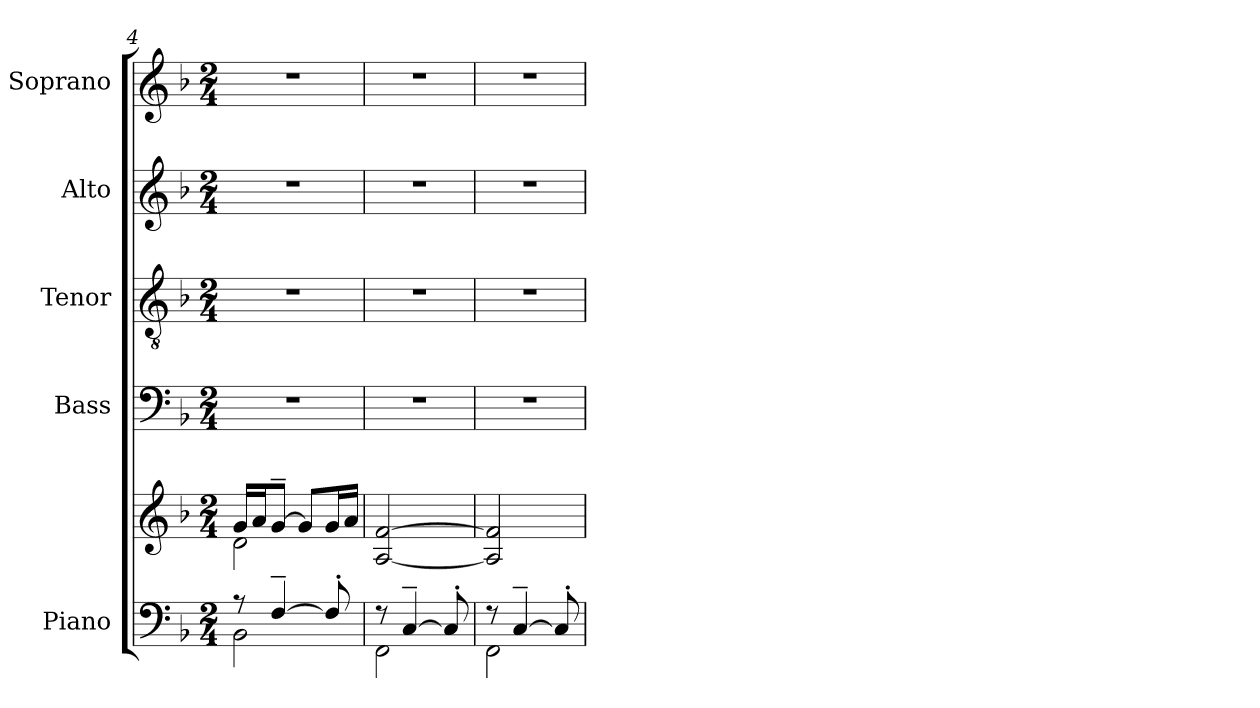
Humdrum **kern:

**kern	**kern	**kern	**kern	**kern	**kern
*part5	*part5	*part4	*part3	*part2	*part1
*staff6	*staff5	*staff4	*staff3	*staff2	*staff1
*I"Piano	*	*I"Bass	*I"Tenor	*I"Alto	*I"Soprano
*I'Pno.	*	*I'B.	*I'T.	*I'A.	*I'S.
*clefF4	*clefG2	*clefF4	*clefGv2	*clefG2	*clefG2
*	*	*	*ITrd7c12	*	*
*k[b-]	*k[b-]	*k[b-]	*k[b-]	*k[b-]	*k[b-]
*F:	*F:	*F:	*F:	*F:	*F:
*M2/4	*M2/4	*M2/4	*M2/4	*M2/4	*M2/4
=4	=4	=4	=4	=4	=4
*^	*^	*	*	*	*
!	!	!	!	!LO:N:vis=1	!LO:N:vis=1	!LO:N:vis=1	!LO:N:vis=1
8r	2BB-i\	16gi/LL	2di\	2r	2r	2r	2r
.	.	16ai/J	.	.	.	.	.
[4F~i/	.	[8g~i/J	.	.	.	.	.
.	.	8gi/L]	.	.	.	.	.
8F'i/]	.	16gi/L	.	.	.	.	.
.	.	16ai/JJ	.	.	.	.	.
*	*	*v	*v	*	*	*	*
=5	=5	=5	=5	=5	=5	=5
!	!	!	!LO:N:vis=1	!LO:N:vis=1	!LO:N:vis=1	!LO:N:vis=1
8r	2FFi\	[2Ai/ [2fi	2r	2r	2r	2r
[4C~i/	.	.	.	.	.	.
8C'i/]	.	.	.	.	.	.
=6	=6	=6	=6	=6	=6	=6
!	!	!	!LO:N:vis=1	!LO:N:vis=1	!LO:N:vis=1	!LO:N:vis=1
8r	2FFi\	2Ai/] 2fi]	2r	2r	2r	2r
[4C~i/	.	.	.	.	.	.
8C'i/]	.	.	.	.	.	.
*v	*v	*	*	*	*	*
=	=	=	=	=	=
*-	*-	*-	*-	*-	*-
